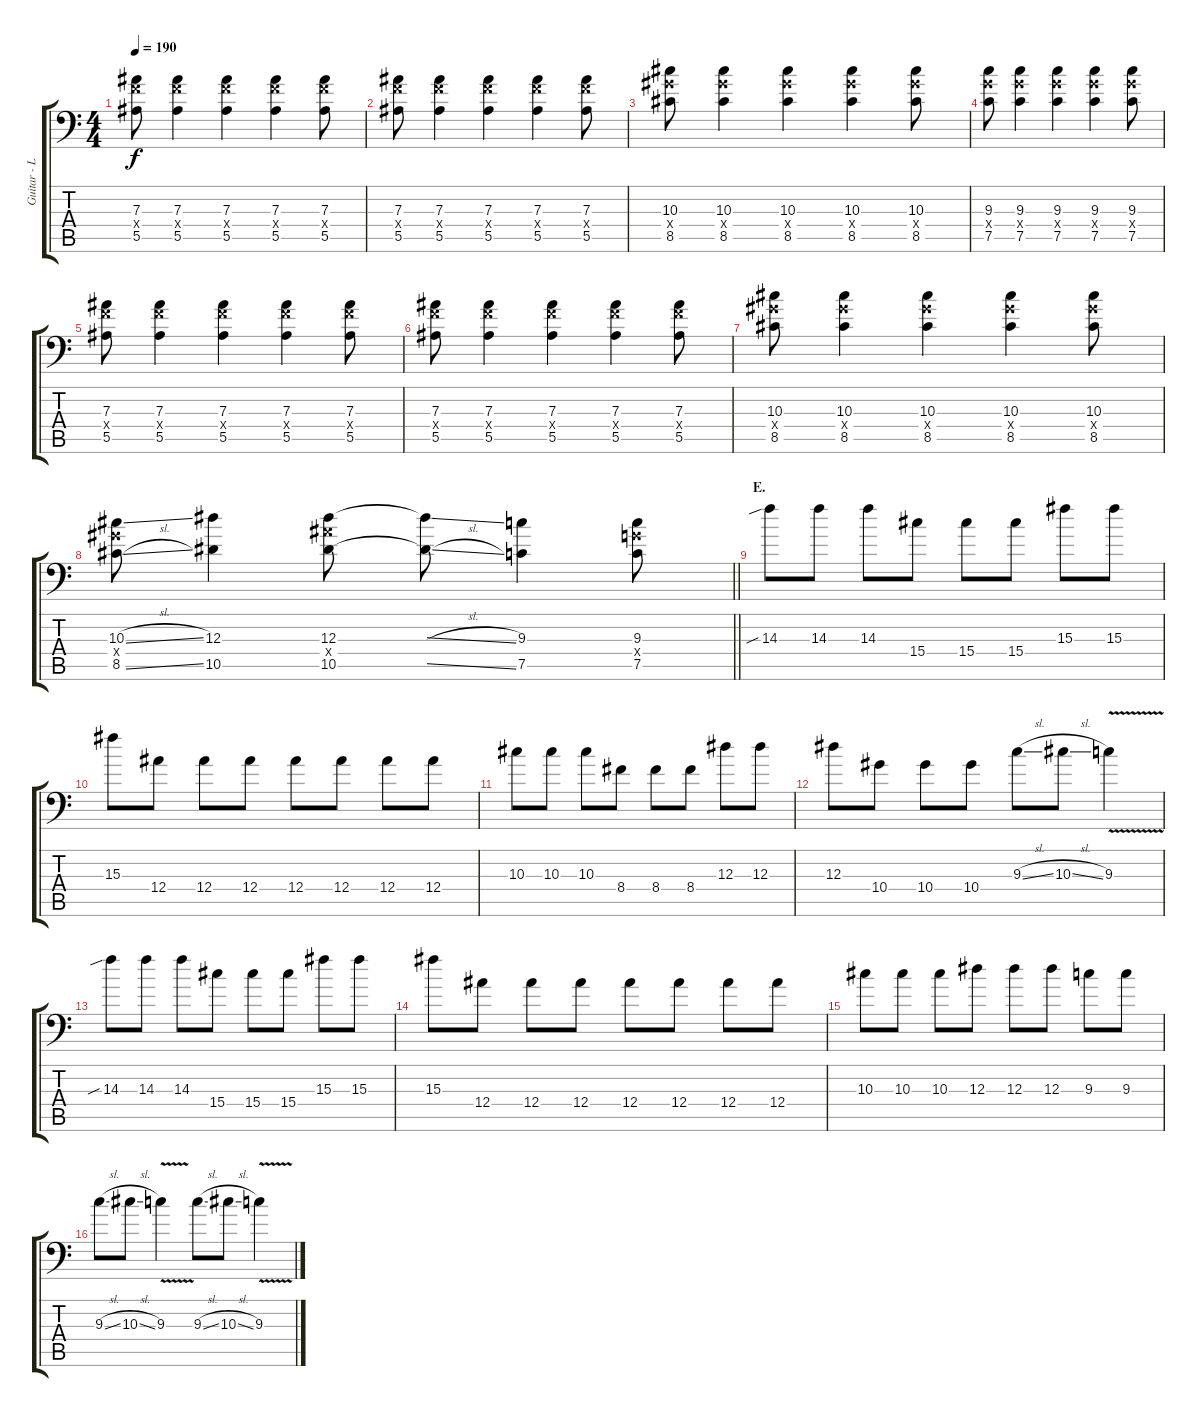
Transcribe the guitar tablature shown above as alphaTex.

\track ("Guitar - Left" "Guitar - L") {instrument distortionguitar}
\staff {score tabs}
\tuning (C4 G3 Eb3 Bb2 F2 Bb1) {hide}
\ts (4 4)
\tempo 190
\clef f4
\ks c
(7.3 7.4{x} 5.5).8{dy f} (7.3 7.4{x} 5.5).4 (7.3 7.4{x} 5.5).4 (7.3 7.4{x} 5.5).4 (7.3 7.4{x} 5.5).8 |
(7.3 7.4{x} 5.5).8 (7.3 7.4{x} 5.5).4 (7.3 7.4{x} 5.5).4 (7.3 7.4{x} 5.5).4 (7.3 7.4{x} 5.5).8 |
(10.3 10.4{x} 8.5).8 (10.3 10.4{x} 8.5).4 (10.3 10.4{x} 8.5).4 (10.3 10.4{x} 8.5).4 (10.3 10.4{x} 8.5).8 |
(9.3 9.4{x} 7.5).8 (9.3 9.4{x} 7.5).4 (9.3 9.4{x} 7.5).4 (9.3 9.4{x} 7.5).4 (9.3 9.4{x} 7.5).8 |
(7.3 7.4{x} 5.5).8 (7.3 7.4{x} 5.5).4 (7.3 7.4{x} 5.5).4 (7.3 7.4{x} 5.5).4 (7.3 7.4{x} 5.5).8 |
(7.3 7.4{x} 5.5).8 (7.3 7.4{x} 5.5).4 (7.3 7.4{x} 5.5).4 (7.3 7.4{x} 5.5).4 (7.3 7.4{x} 5.5).8 |
(10.3 10.4{x} 8.5).8 (10.3 10.4{x} 8.5).4 (10.3 10.4{x} 8.5).4 (10.3 10.4{x} 8.5).4 (10.3 10.4{x} 8.5).8 |
\barLineRight lightlight
(10.3{sl} 10.4{x} 8.5{sl}).8 (12.3 10.5).4 (12.3 12.4{x} 10.5).8 (12.3{sl t} 10.5{sl t}).8 (9.3 7.5).4 (9.3 9.4{x} 7.5).8 |
\section ("" "E.")
14.3{sib}.8 14.3.8 14.3.8 15.4.8 15.4.8 15.4.8 15.3.8 15.3.8 |
15.3.8 12.4.8 12.4.8 12.4.8 12.4.8 12.4.8 12.4.8 12.4.8 |
10.3.8 10.3.8 10.3.8 8.4.8 8.4.8 8.4.8 12.3.8 12.3.8 |
12.3.8 10.4.8 10.4.8 10.4.8 9.3{sl}.8 10.3{sl}.8 9.3{v}.4 |
14.3{sib}.8 14.3.8 14.3.8 15.4.8 15.4.8 15.4.8 15.3.8 15.3.8 |
15.3.8 12.4.8 12.4.8 12.4.8 12.4.8 12.4.8 12.4.8 12.4.8 |
10.3.8 10.3.8 10.3.8 12.3.8 12.3.8 12.3.8 9.3.8 9.3.8 |
9.3{sl}.8 10.3{sl}.8 9.3{v}.4 9.3{sl}.8 10.3{sl}.8 9.3{v}.4
